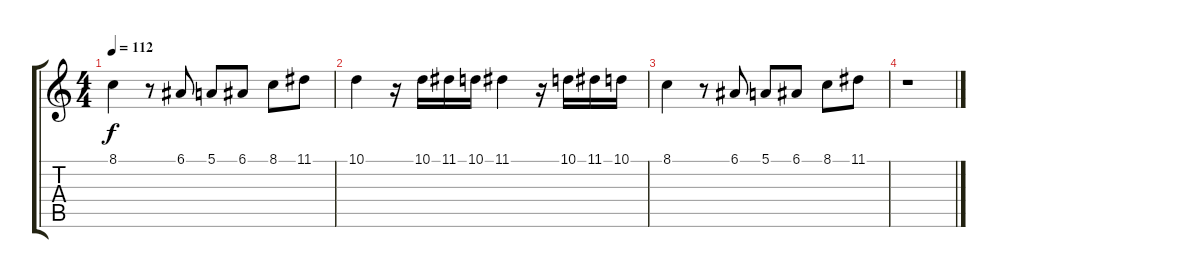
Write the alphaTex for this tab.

\track "" {instrument viola}
\staff {score tabs}
\tuning (E4 B3 G3 D3 A2 E2) {hide}
\ts (4 4)
\tempo 112
\clef g2
\ks c
8.1.4{dy f} r.8 6.1.8 5.1.8 6.1.8 8.1.8 11.1.8 |
10.1.4 r.16 10.1.16 11.1.16 10.1.16 11.1.4 r.16 10.1.16 11.1.16 10.1.16 |
8.1.4 r.8 6.1.8 5.1.8 6.1.8 8.1.8 11.1.8 |
r.1
